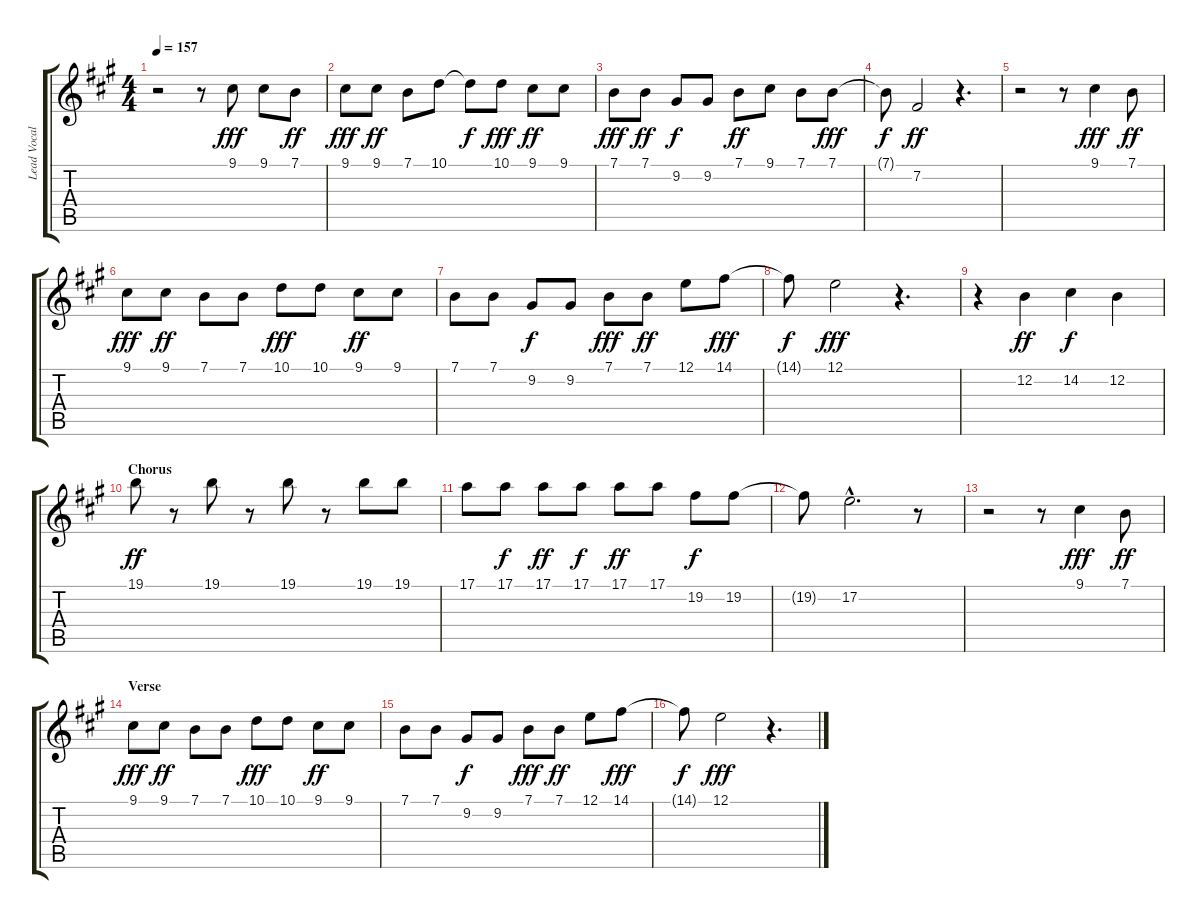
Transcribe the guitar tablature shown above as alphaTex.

\track ("Lead Vocal" "Lead Vocal") {instrument tenorsax}
\staff {score tabs}
\tuning (E4 B3 G3 D3 A2 E2) {hide}
\ts (4 4)
\tempo 157
\clef g2
\ks a
r.2{dy fff} r.8 9.1.8 9.1.8 7.1.8{dy ff} |
9.1.8{dy fff} 9.1.8{dy ff} 7.1.8 10.1.8 10.1{t}.8{dy f} 10.1.8{dy fff} 9.1.8{dy ff} 9.1.8 |
7.1.8{dy fff} 7.1.8{dy ff} 9.2.8{dy f} 9.2.8 7.1.8{dy ff} 9.1.8 7.1.8 7.1.8{dy fff} |
7.1{t}.8{dy f} 7.2.2{dy ff} r.4{d} |
r.2 r.8 9.1.4{dy fff} 7.1.8{dy ff} |
9.1.8{dy fff} 9.1.8{dy ff} 7.1.8 7.1.8 10.1.8{dy fff} 10.1.8 9.1.8{dy ff} 9.1.8 |
7.1.8 7.1.8 9.2.8{dy f} 9.2.8 7.1.8{dy fff} 7.1.8{dy ff} 12.1.8 14.1.8{dy fff} |
14.1{t}.8{dy f} 12.1.2{dy fff} r.4{d} |
r.4 12.2.4{dy ff} 14.2.4{dy f} 12.2.4 |
\section ("" "Chorus")
19.1.8{dy ff} r.8 19.1.8 r.8 19.1.8 r.8 19.1.8 19.1.8 |
17.1.8 17.1.8{dy f} 17.1.8{dy ff} 17.1.8{dy f} 17.1.8{dy ff} 17.1.8 19.2.8{dy f} 19.2.8 |
19.2{t}.8 17.2{hac}.2{d} r.8 |
r.2 r.8 9.1.4{dy fff} 7.1.8{dy ff} |
\section ("" "Verse")
9.1.8{dy fff} 9.1.8{dy ff} 7.1.8 7.1.8 10.1.8{dy fff} 10.1.8 9.1.8{dy ff} 9.1.8 |
7.1.8 7.1.8 9.2.8{dy f} 9.2.8 7.1.8{dy fff} 7.1.8{dy ff} 12.1.8 14.1.8{dy fff} |
14.1{t}.8{dy f} 12.1.2{dy fff} r.4{d}
